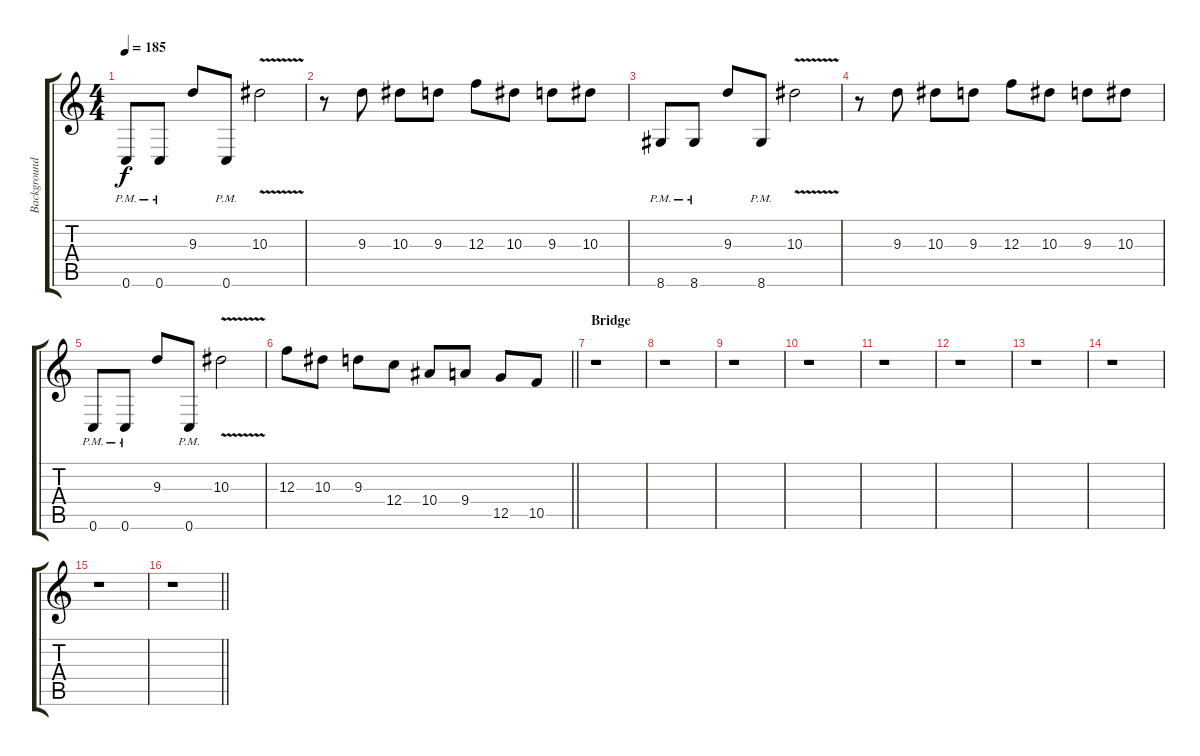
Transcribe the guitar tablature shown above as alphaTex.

\track ("Background Guitar" "Background") {instrument distortionguitar}
\staff {score tabs}
\tuning (D4 A3 F3 C3 G2 C2) {hide}
\ts (4 4)
\tempo 185
\clef g2
\ks c
0.6{pm}.8{dy f} 0.6{pm}.8 9.3.8 0.6{pm}.8 10.3{v}.2 |
r.8 9.3.8 10.3.8 9.3.8 12.3.8 10.3.8 9.3.8 10.3.8 |
8.6{pm}.8 8.6{pm}.8 9.3.8 8.6{pm}.8 10.3{v}.2 |
r.8 9.3.8 10.3.8 9.3.8 12.3.8 10.3.8 9.3.8 10.3.8 |
0.6{pm}.8 0.6{pm}.8 9.3.8 0.6{pm}.8 10.3{v}.2 |
\barLineRight lightlight
12.3.8 10.3.8 9.3.8 12.4.8 10.4.8 9.4.8 12.5.8 10.5.8 |
\section ("" "Bridge")
r.1 |
r.1 |
r.1 |
r.1 |
r.1 |
r.1 |
r.1 |
r.1 |
r.1 |
\barLineRight lightlight
r.1
